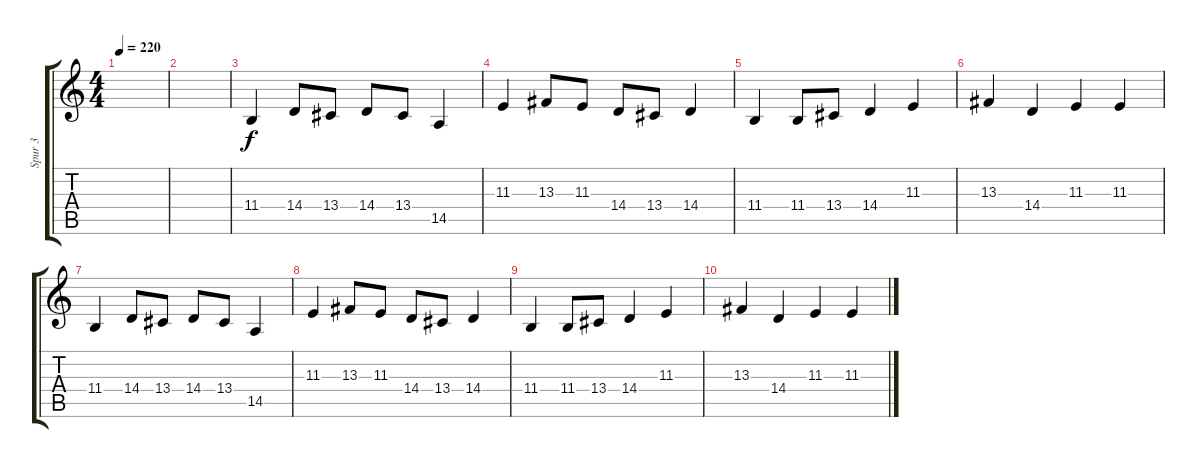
\track ("Spur 3" "Spur 3") {instrument violin}
\staff {score tabs}
\tuning (D4 A3 F3 C3 G2 D2) {hide}
\ts (4 4)
\tempo 220
\clef g2
\ks c
|
|
11.4.4 14.4.8 13.4.8 14.4.8 13.4.8 14.5.4 |
11.3.4 13.3.8 11.3.8 14.4.8 13.4.8 14.4.4 |
11.4.4 11.4.8 13.4.8 14.4.4 11.3.4 |
13.3.4 14.4.4 11.3.4 11.3.4 |
11.4.4 14.4.8 13.4.8 14.4.8 13.4.8 14.5.4 |
11.3.4 13.3.8 11.3.8 14.4.8 13.4.8 14.4.4 |
11.4.4 11.4.8 13.4.8 14.4.4 11.3.4 |
13.3.4 14.4.4 11.3.4 11.3.4
